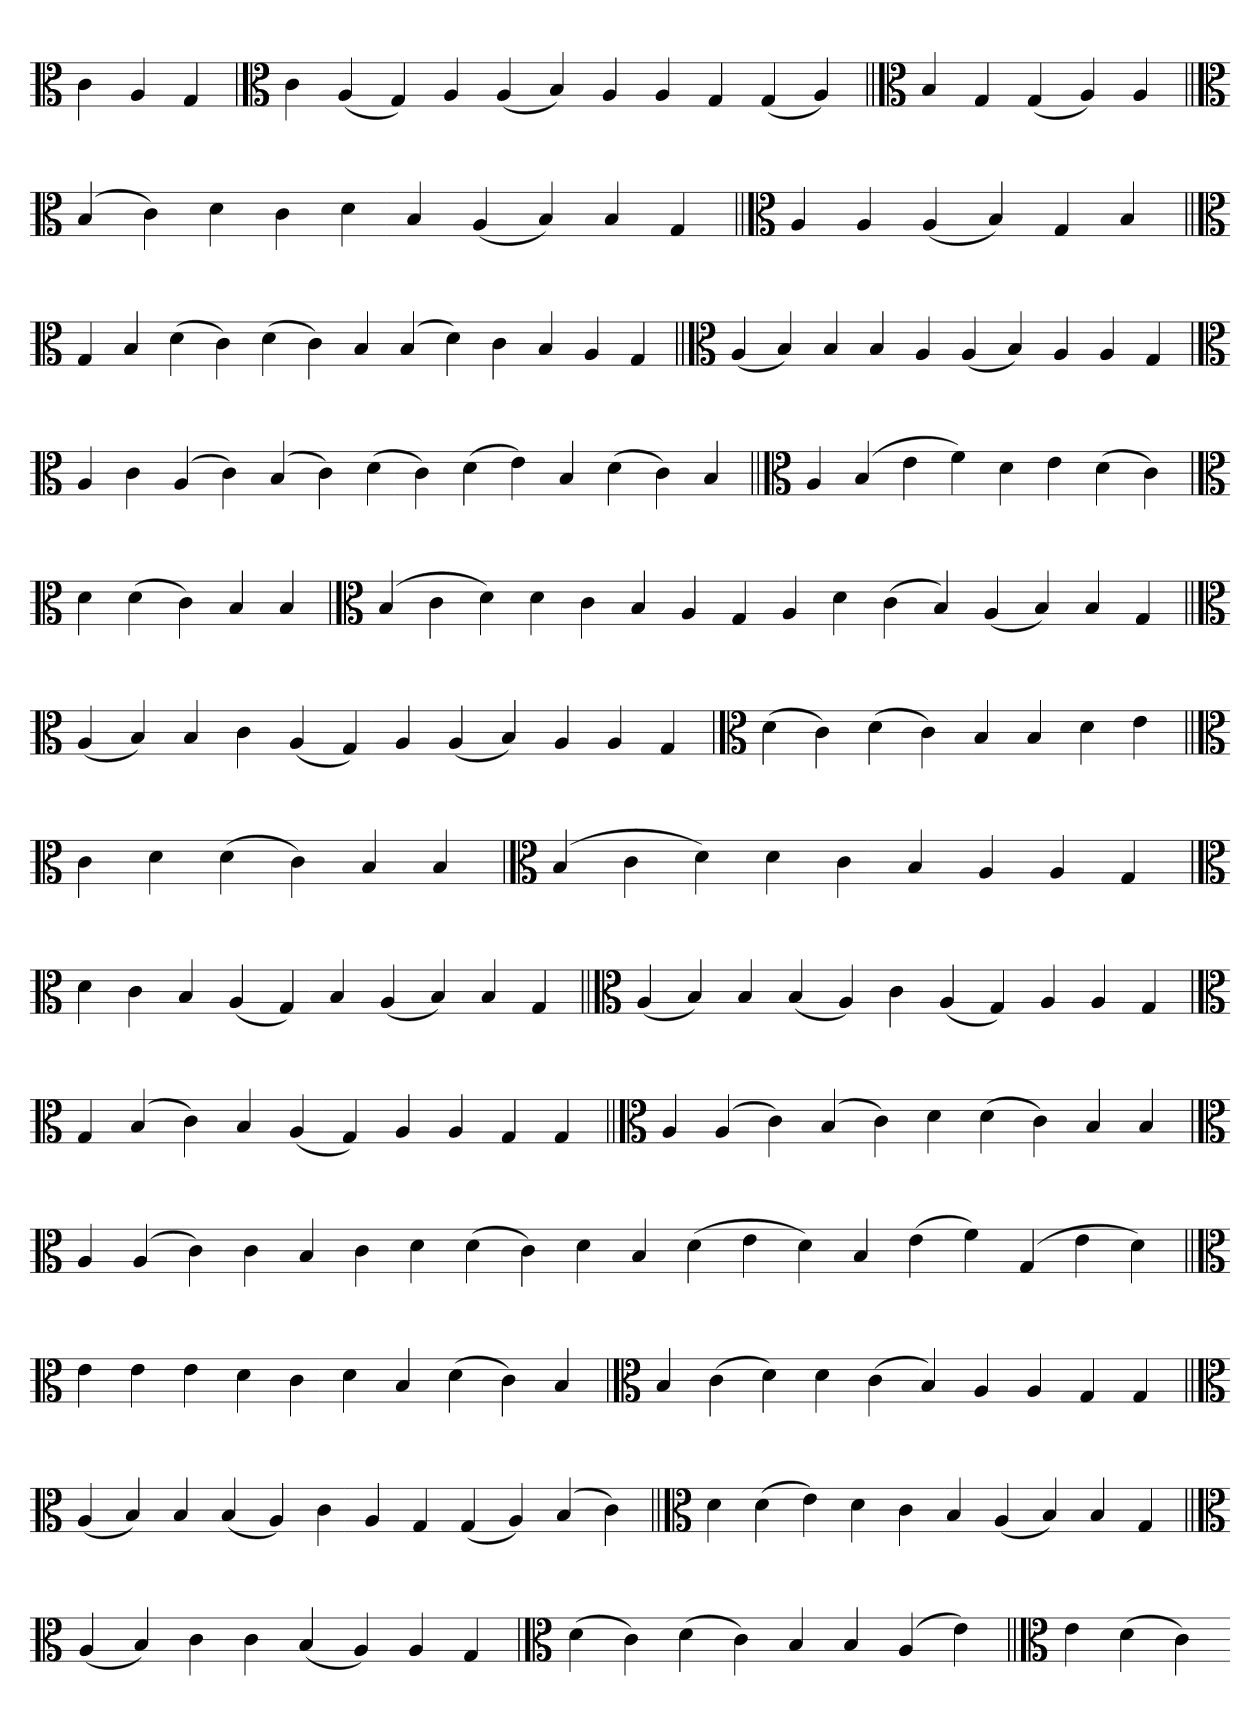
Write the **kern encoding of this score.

**kern
*part1
*staff1
*clefC3
=
4c
4A
4G
=`
*clefC3
4c
(4A
4G)
4A
(4A
4B)
4A
4A
4G
(4G
4A)
=||
*clefC3
4B
4G
(4G
4A)
4A
=||
*clefC3
(4B
4c)
4d
4c
4d
4B
(4A
4B)
4B
4G
=||
*clefC3
4A
4A
(4A
4B)
4G
4B
=||
*clefC3
4G
4B
(4d
4c)
(4d
4c)
4B
(4B
4d)
4c
4B
4A
4G
=||
*clefC3
(4A
4B)
4B
4B
4A
(4A
4B)
4A
4A
4G
=`
*clefC3
4A
4c
(4A
4c)
(4B
4c)
(4d
4c)
(4d
4e)
4B
(4d
4c)
4B
=||
*clefC3
4A
(4B
4e
4f)
4d
4e
(4d
4c)
=`
*clefC3
4d
(4d
4c)
4B
4B
=`
*clefC3
(4B
4c
4d)
4d
4c
4B
4A
4G
4A
4d
(4c
4B)
(4A
4B)
4B
4G
=||
*clefC3
(4A
4B)
4B
4c
(4A
4G)
4A
(4A
4B)
4A
4A
4G
=`
*clefC3
(4d
4c)
(4d
4c)
4B
4B
4d
4e
=||
*clefC3
4c
4d
(4d
4c)
4B
4B
=`
*clefC3
(4B
4c
4d)
4d
4c
4B
4A
4A
4G
=`
*clefC3
4d
4c
4B
(4A
4G)
4B
(4A
4B)
4B
4G
=||
*clefC3
(4A
4B)
4B
(4B
4A)
4c
(4A
4G)
4A
4A
4G
=`
*clefC3
4G
(4B
4c)
4B
(4A
4G)
4A
4A
4G
4G
=||
*clefC3
4A
(4A
4c)
(4B
4c)
4d
(4d
4c)
4B
4B
=`
*clefC3
4A
(4A
4c)
4c
4B
4c
4d
(4d
4c)
4d
4B
(4d
4e
4d)
4B
(4e
4f)
(4G
4e
4d)
=||
*clefC3
4e
4e
4e
4d
4c
4d
4B
(4d
4c)
4B
=`
*clefC3
4B
(4c
4d)
4d
(4c
4B)
4A
4A
4G
4G
=||
*clefC3
(4A
4B)
4B
(4B
4A)
4c
4A
4G
(4G
4A)
(4B
4c)
=||
*clefC3
4d
(4d
4e)
4d
4c
4B
(4A
4B)
4B
4G
=||
*clefC3
(4A
4B)
4c
4c
(4B
4A)
4A
4G
=`
*clefC3
(4d
4c)
(4d
4c)
4B
4B
(4A
4e)
=||
*clefC3
4e
(4d
4c)
=-
*-
